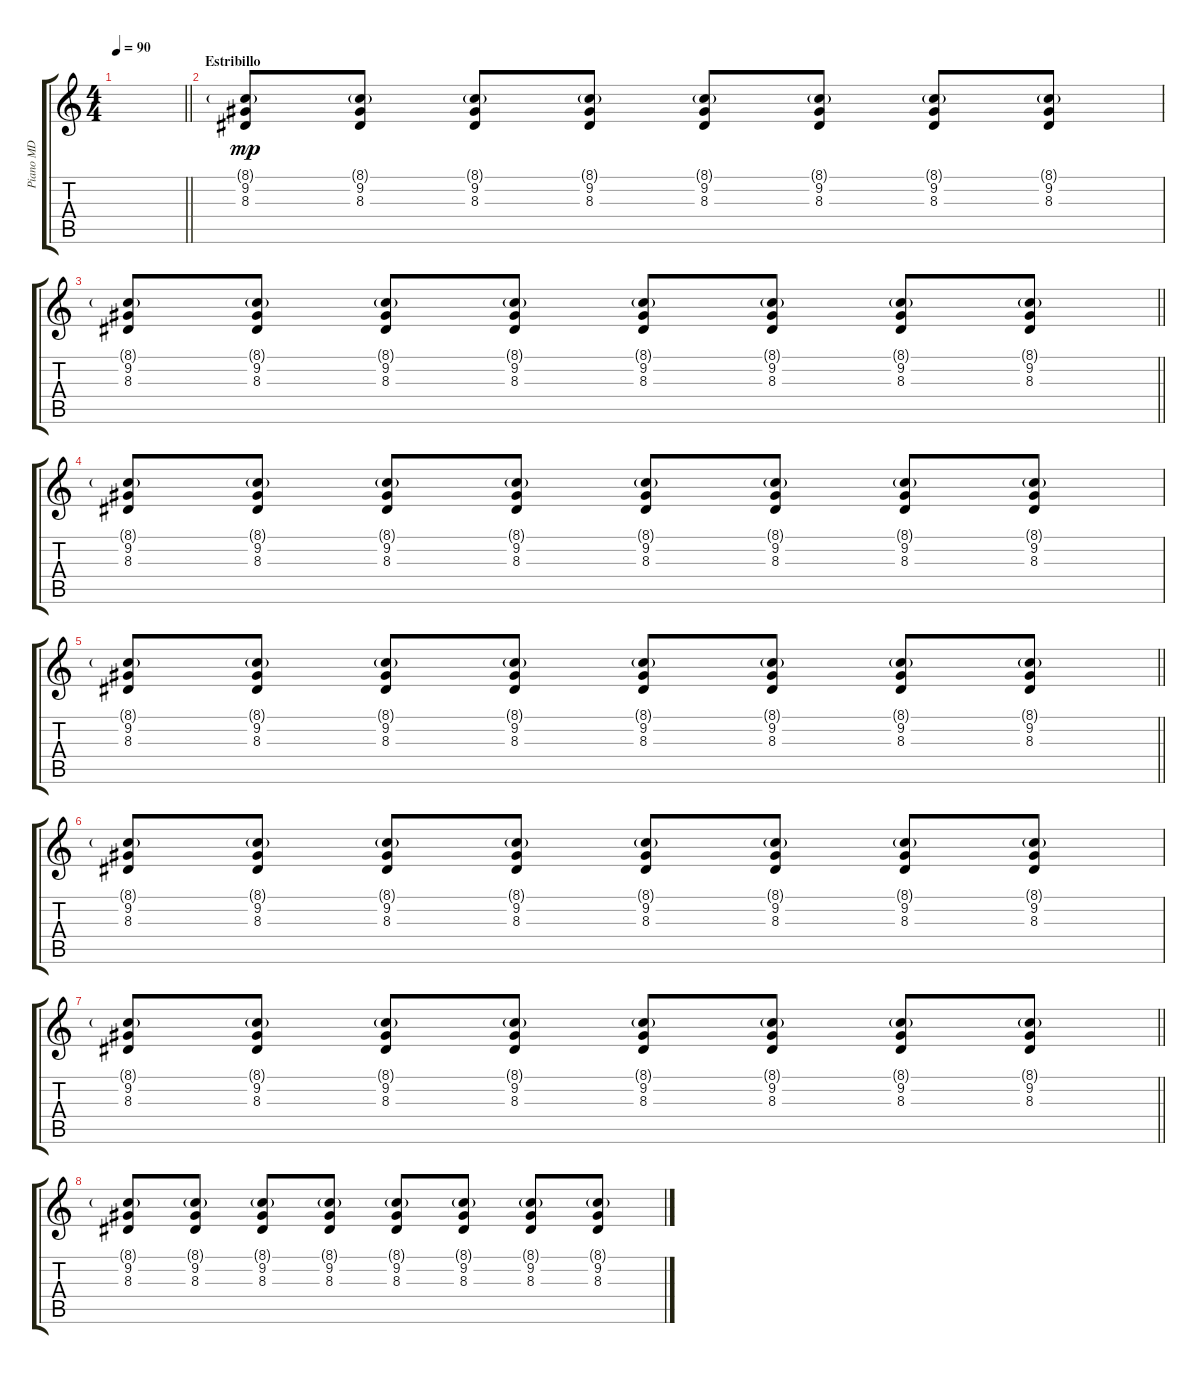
\track ("Piano MD" "Piano MD") {instrument brightacousticpiano}
\staff {score tabs}
\tuning (E4 B3 G3 D3 A2 E2) {hide}
\ts (4 4)
\tempo 90
\clef g2
\barLineRight lightlight
\ks c
|
\section ("" "Estribillo")
(8.1{g} 9.2 8.3).8{dy mp} (8.1{g} 9.2 8.3).8 (8.1{g} 9.2 8.3).8 (8.1{g} 9.2 8.3).8 (8.1{g} 9.2 8.3).8 (8.1{g} 9.2 8.3).8 (8.1{g} 9.2 8.3).8 (8.1{g} 9.2 8.3).8 |
\barLineRight lightlight
(8.1{g} 9.2 8.3).8 (8.1{g} 9.2 8.3).8 (8.1{g} 9.2 8.3).8 (8.1{g} 9.2 8.3).8 (8.1{g} 9.2 8.3).8 (8.1{g} 9.2 8.3).8 (8.1{g} 9.2 8.3).8 (8.1{g} 9.2 8.3).8 |
(8.1{g} 9.2 8.3).8 (8.1{g} 9.2 8.3).8 (8.1{g} 9.2 8.3).8 (8.1{g} 9.2 8.3).8 (8.1{g} 9.2 8.3).8 (8.1{g} 9.2 8.3).8 (8.1{g} 9.2 8.3).8 (8.1{g} 9.2 8.3).8 |
\barLineRight lightlight
(8.1{g} 9.2 8.3).8 (8.1{g} 9.2 8.3).8 (8.1{g} 9.2 8.3).8 (8.1{g} 9.2 8.3).8 (8.1{g} 9.2 8.3).8 (8.1{g} 9.2 8.3).8 (8.1{g} 9.2 8.3).8 (8.1{g} 9.2 8.3).8 |
(8.1{g} 9.2 8.3).8 (8.1{g} 9.2 8.3).8 (8.1{g} 9.2 8.3).8 (8.1{g} 9.2 8.3).8 (8.1{g} 9.2 8.3).8 (8.1{g} 9.2 8.3).8 (8.1{g} 9.2 8.3).8 (8.1{g} 9.2 8.3).8 |
\barLineRight lightlight
(8.1{g} 9.2 8.3).8 (8.1{g} 9.2 8.3).8 (8.1{g} 9.2 8.3).8 (8.1{g} 9.2 8.3).8 (8.1{g} 9.2 8.3).8 (8.1{g} 9.2 8.3).8 (8.1{g} 9.2 8.3).8 (8.1{g} 9.2 8.3).8 |
(8.1{g} 9.2 8.3).8 (8.1{g} 9.2 8.3).8 (8.1{g} 9.2 8.3).8 (8.1{g} 9.2 8.3).8 (8.1{g} 9.2 8.3).8 (8.1{g} 9.2 8.3).8 (8.1{g} 9.2 8.3).8 (8.1{g} 9.2 8.3).8
